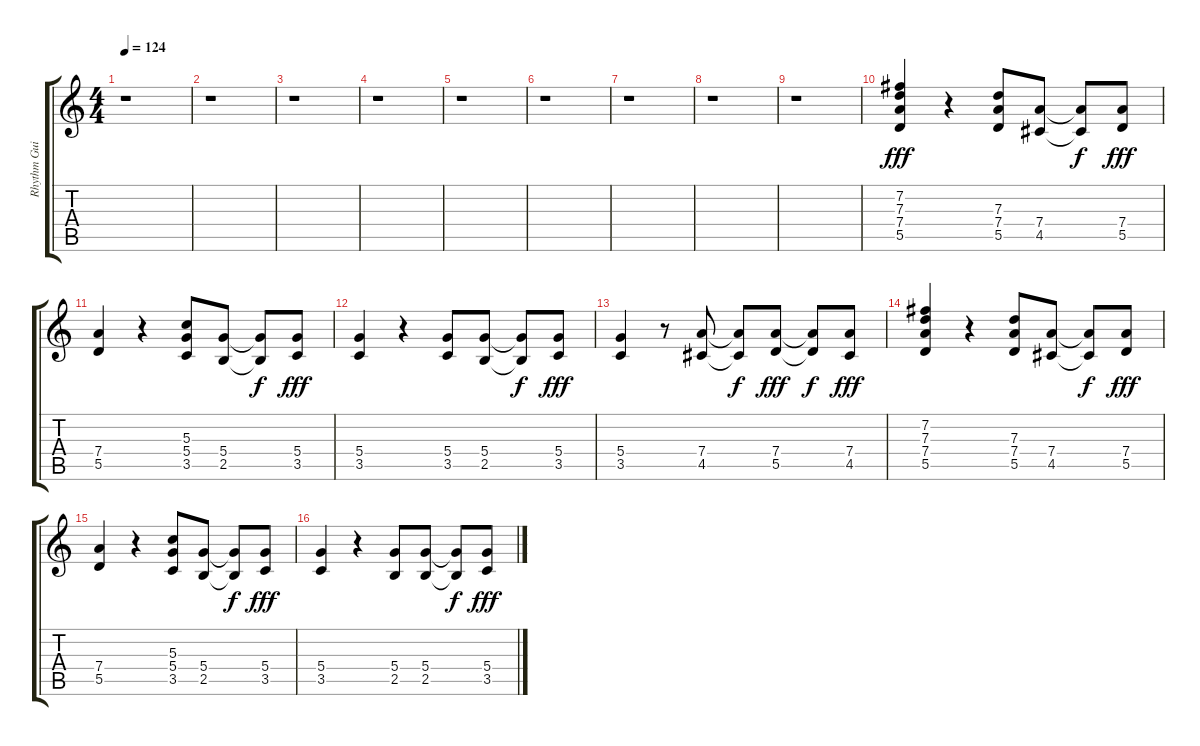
\track ("Rhythm Guitar 2 Double" "Rhythm Gui") {instrument distortionguitar}
\staff {score tabs}
\tuning (E4 B3 G3 D3 A2 E2) {hide}
\ts (4 4)
\tempo 124
\clef g2
\ks c
r.1{dy fff} |
r.1 |
r.1 |
r.1 |
r.1 |
r.1 |
r.1 |
r.1 |
r.1 |
(7.2 7.3 7.4 5.5).4 r.4 (7.3 7.4 5.5).8 (7.4 4.5).8 (7.4{t} 4.5{t}).8{dy f} (7.4 5.5).8{dy fff} |
(7.4 5.5).4 r.4 (5.3 5.4 3.5).8 (5.4 2.5).8 (5.4{t} 2.5{t}).8{dy f} (5.4 3.5).8{dy fff} |
(5.4 3.5).4 r.4 (5.4 3.5).8 (5.4 2.5).8 (5.4{t} 2.5{t}).8{dy f} (5.4 3.5).8{dy fff} |
(5.4 3.5).4 r.8 (7.4 4.5).8 (7.4{t} 4.5{t}).8{dy f} (7.4 5.5).8{dy fff} (7.4{t} 5.5{t}).8{dy f} (7.4 4.5).8{dy fff} |
(7.2 7.3 7.4 5.5).4 r.4 (7.3 7.4 5.5).8 (7.4 4.5).8 (7.4{t} 4.5{t}).8{dy f} (7.4 5.5).8{dy fff} |
(7.4 5.5).4 r.4 (5.3 5.4 3.5).8 (5.4 2.5).8 (5.4{t} 2.5{t}).8{dy f} (5.4 3.5).8{dy fff} |
(5.4 3.5).4 r.4 (5.4 2.5).8 (5.4 2.5).8 (5.4{t} 2.5{t}).8{dy f} (5.4 3.5).8{dy fff}
